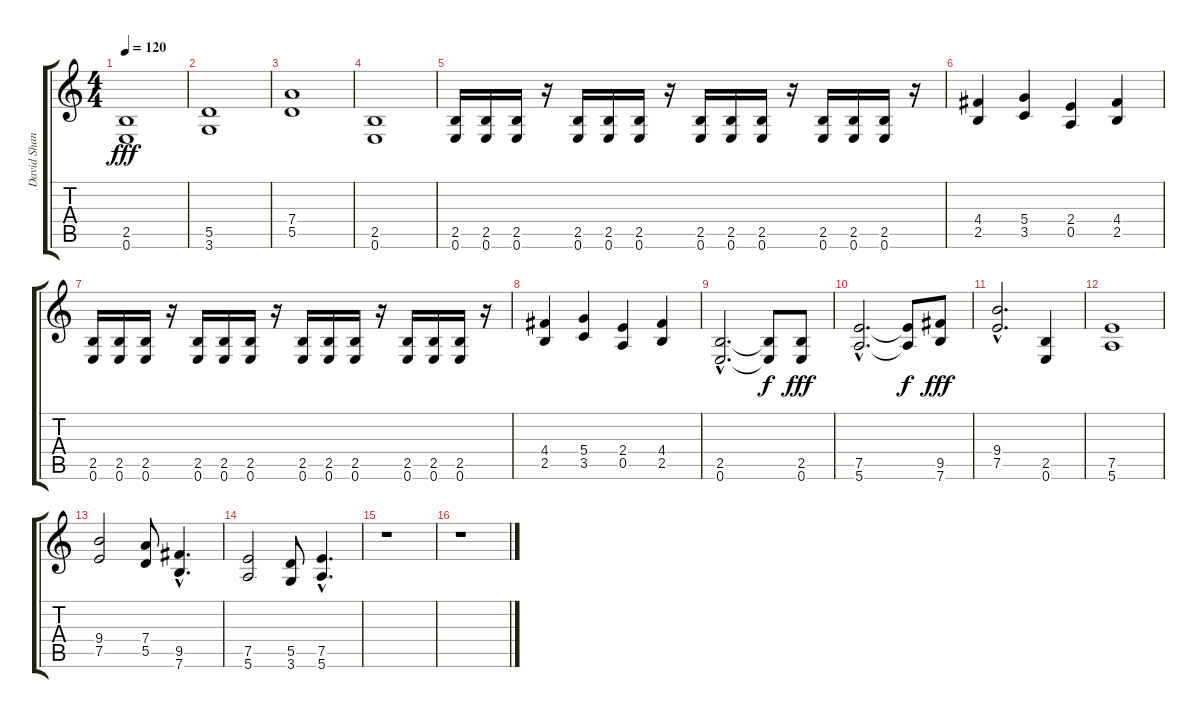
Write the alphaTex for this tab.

\track ("David Shankle" "David Shan") {instrument distortionguitar}
\staff {score tabs}
\tuning (E4 B3 G3 D3 A2 E2) {hide}
\ts (4 4)
\tempo 120
\clef g2
\ks c
(2.5 0.6).1{dy fff} |
(5.5 3.6).1 |
(7.4 5.5).1 |
(2.5 0.6).1 |
(2.5 0.6).16 (2.5 0.6).16 (2.5 0.6).16 r.16 (2.5 0.6).16 (2.5 0.6).16 (2.5 0.6).16 r.16 (2.5 0.6).16 (2.5 0.6).16 (2.5 0.6).16 r.16 (2.5 0.6).16 (2.5 0.6).16 (2.5 0.6).16 r.16 |
(4.4 2.5).4 (5.4 3.5).4 (2.4 0.5).4 (4.4 2.5).4 |
(2.5 0.6).16 (2.5 0.6).16 (2.5 0.6).16 r.16 (2.5 0.6).16 (2.5 0.6).16 (2.5 0.6).16 r.16 (2.5 0.6).16 (2.5 0.6).16 (2.5 0.6).16 r.16 (2.5 0.6).16 (2.5 0.6).16 (2.5 0.6).16 r.16 |
(4.4 2.5).4 (5.4 3.5).4 (2.4 0.5).4 (4.4 2.5).4 |
(2.5{hac} 0.6{hac}).2{d} (2.5{t} 0.6{t}).8{dy f} (2.5 0.6).8{dy fff} |
(7.5{hac} 5.6{hac}).2{d} (7.5{t} 5.6{t}).8{dy f} (9.5 7.6).8{dy fff} |
(9.4{hac} 7.5{hac}).2{d} (2.5 0.6).4 |
(7.5 5.6).1 |
(9.4 7.5).2 (7.4 5.5).8 (9.5{hac} 7.6{hac}).4{d} |
(7.5 5.6).2 (5.5 3.6).8 (7.5{hac} 5.6{hac}).4{d} |
r.1 |
r.1
